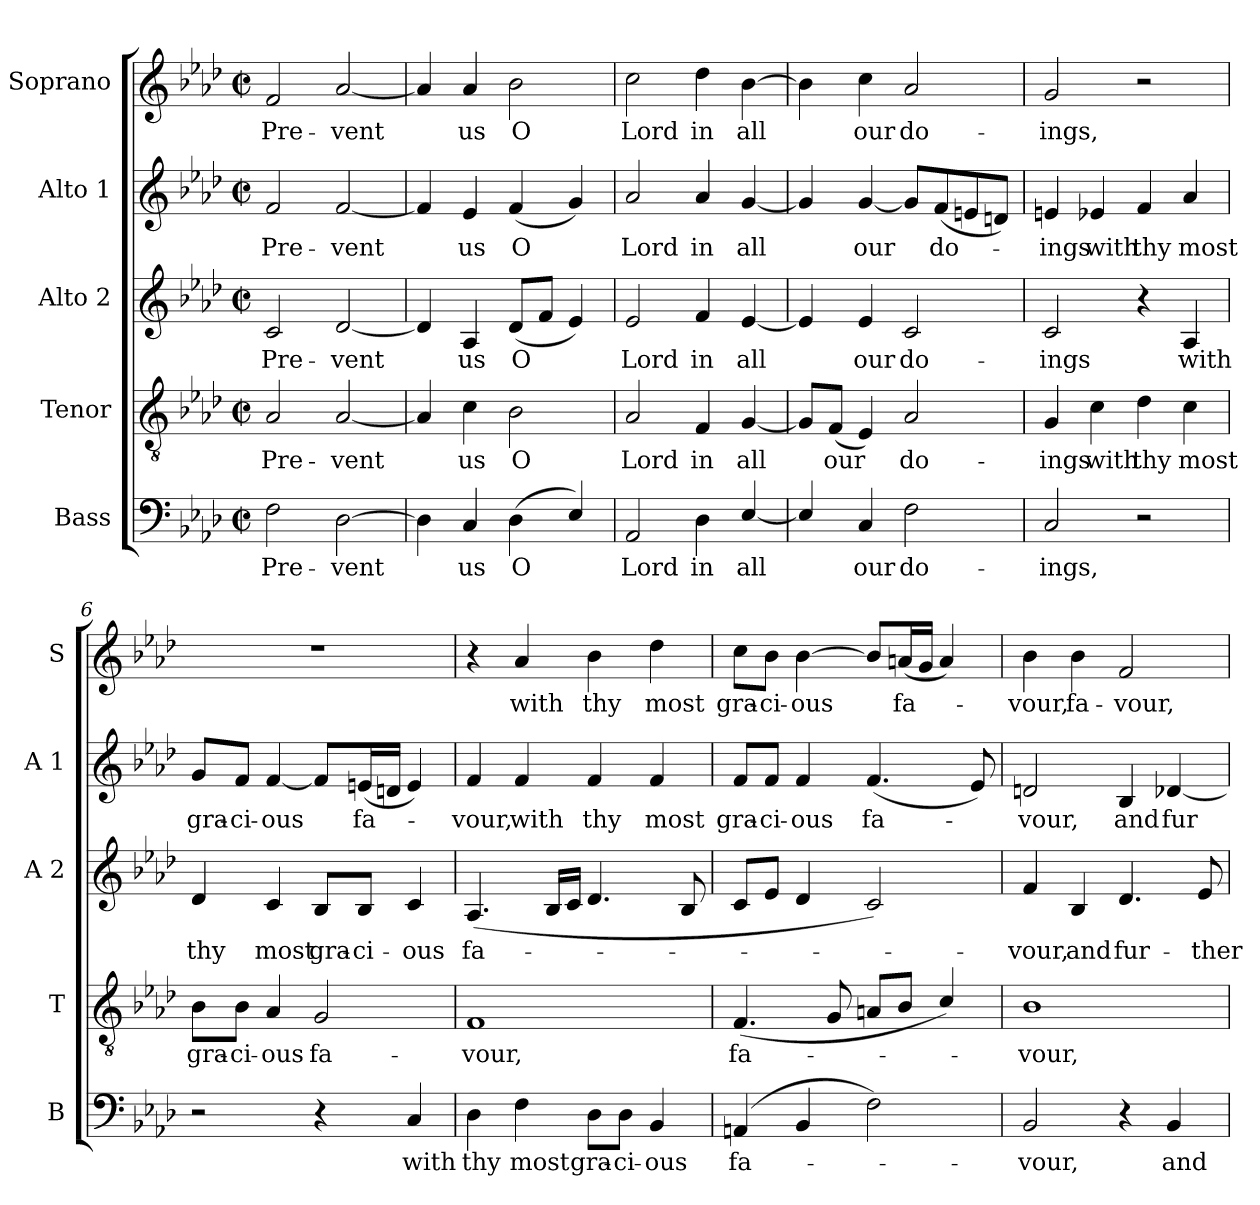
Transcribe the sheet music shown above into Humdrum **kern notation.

**kern	**text	**kern	**text	**kern	**text	**kern	**text	**kern	**text
*part5	*part5	*part4	*part4	*part3	*part3	*part2	*part2	*part1	*part1
*staff5	*staff5	*staff4	*staff4	*staff3	*staff3	*staff2	*staff2	*staff1	*staff1
*I"Bass	*	*I"Tenor	*	*I"Alto 2	*	*I"Alto 1	*	*I"Soprano	*
*I'B	*	*I'T	*	*I'A 2	*	*I'A 1	*	*I'S	*
*clefF4	*	*clefGv2	*	*clefG2	*	*clefG2	*	*clefG2	*
*k[b-e-a-d-]	*	*k[b-e-a-d-]	*	*k[b-e-a-d-]	*	*k[b-e-a-d-]	*	*k[b-e-a-d-]	*
*f:	*	*f:	*	*f:	*	*f:	*	*f:	*
*M2/2	*	*M2/2	*	*M2/2	*	*M2/2	*	*M2/2	*
*met(c|)	*	*met(c|)	*	*met(c|)	*	*met(c|)	*	*met(c|)	*
=1	=1	=1	=1	=1	=1	=1	=1	=1	=1
!	!LO:LY:b	!	!LO:LY:b	!	!LO:LY:b	!	!LO:LY:b	!	!LO:LY:b
2F\	Pre-	2A-/	Pre-	2c/	Pre-	2f/	Pre-	2f/	Pre-
!	!LO:LY:b	!	!LO:LY:b	!	!LO:LY:b	!	!LO:LY:b	!	!LO:LY:b
[2D-\	-vent	[2A-/	-vent	[2d-/	-vent	[2f/	-vent	[2a-/	-vent
=2	=2	=2	=2	=2	=2	=2	=2	=2	=2
4D-\]	.	4A-/]	.	4d-/]	.	4f/]	.	4a-/]	.
!	!LO:LY:b	!	!LO:LY:b	!	!LO:LY:b	!	!LO:LY:b	!	!LO:LY:b
4C/	us	4c\	us	4A-/	us	4e-/	us	4a-/	us
!	!LO:LY:b	!	!LO:LY:b	!	!LO:LY:b	!	!LO:LY:b	!	!LO:LY:b
(>4D-\	O	2B-\	O	(<8d-/L	O	(<4f/	O	2b-\	O
.	.	.	.	8f/J	.	.	.	.	.
4E-/)	.	.	.	4e-/)	.	4g/)	.	.	.
=3	=3	=3	=3	=3	=3	=3	=3	=3	=3
!	!LO:LY:b	!	!LO:LY:b	!	!LO:LY:b	!	!LO:LY:b	!	!LO:LY:b
2AA-/	Lord	2A-/	Lord	2e-/	Lord	2a-/	Lord	2cc\	Lord
!	!LO:LY:b	!	!LO:LY:b	!	!LO:LY:b	!	!LO:LY:b	!	!LO:LY:b
4D-\	in	4F/	in	4f/	in	4a-/	in	4dd-\	in
!	!LO:LY:b	!	!LO:LY:b	!	!LO:LY:b	!	!LO:LY:b	!	!LO:LY:b
[4E-/	all	[4G/	all	[4e-/	all	[4g/	all	[4b-\	all
=4	=4	=4	=4	=4	=4	=4	=4	=4	=4
4E-/]	.	8G/L]	.	4e-/]	.	4g/]	.	4b-\]	.
!	!	!	!LO:LY:b	!	!	!	!	!	!
.	.	(<8F/J	our	.	.	.	.	.	.
!	!LO:LY:b	!	!	!	!LO:LY:b	!	!LO:LY:b	!	!LO:LY:b
4C/	our	4E-/)	.	4e-/	our	[4g/	our	4cc\	our
!	!LO:LY:b	!	!LO:LY:b	!	!LO:LY:b	!	!	!	!LO:LY:b
2F\	do-	2A-/	do-	2c/	do-	8g/L]	.	2a-/	do-
!	!	!	!	!	!	!	!LO:LY:b	!	!
.	.	.	.	.	.	(<8f/	do-	.	.
.	.	.	.	.	.	8en/	.	.	.
.	.	.	.	.	.	8dn/J)	.	.	.
!!LO:LB:g=z
=5	=5	=5	=5	=5	=5	=5	=5	=5	=5
!	!LO:LY:b	!	!LO:LY:b	!	!LO:LY:b	!	!LO:LY:b	!	!LO:LY:b
2C/	-ings,	4G/	-ings	2c/	-ings	4en/	-ings	2g/	-ings,
!	!	!	!LO:LY:b	!	!	!	!LO:LY:b	!	!
.	.	4c\	with	.	.	4e-X/	with	.	.
!	!	!	!LO:LY:b	!	!	!	!LO:LY:b	!	!
2r	.	4d-\	thy	4r	.	4f/	thy	2r	.
!	!	!	!LO:LY:b	!	!LO:LY:b	!	!LO:LY:b	!	!
.	.	4c\	most	4A-/	with	4a-/	most	.	.
=6	=6	=6	=6	=6	=6	=6	=6	=6	=6
!	!	!	!LO:LY:b	!	!LO:LY:b	!	!LO:LY:b	!	!
2r	.	8B-\L	gra-	4d-/	thy	8g/L	gra-	1r	.
!	!	!	!LO:LY:b	!	!	!	!LO:LY:b	!	!
.	.	8B-\J	-ci-	.	.	8f/J	-ci-	.	.
!	!	!	!LO:LY:b	!	!LO:LY:b	!	!LO:LY:b	!	!
.	.	4A-/	-ous	4c/	most	[4f/	-ous	.	.
!	!	!	!LO:LY:b	!	!LO:LY:b	!	!	!	!
4r	.	2G/	fa-	8B-/L	gra-	8f/L]	.	.	.
!	!	!	!	!	!LO:LY:b	!	!LO:LY:b	!	!
.	.	.	.	8B-/J	-ci-	(<16en/L	fa-	.	.
.	.	.	.	.	.	16dn/JJ	.	.	.
!	!LO:LY:b	!	!	!	!LO:LY:b	!	!	!	!
4C/	with	.	.	4c/	-ous	4e/)	.	.	.
=7	=7	=7	=7	=7	=7	=7	=7	=7	=7
!	!LO:LY:b	!	!LO:LY:b	!	!LO:LY:b	!	!LO:LY:b	!	!
4D-\	thy	1F	-vour,	(<4.A-/	fa-	4f/	-vour,	4r	.
!	!LO:LY:b	!	!	!	!	!	!LO:LY:b	!	!LO:LY:b
4F\	most	.	.	.	.	4f/	with	4a-/	with
.	.	.	.	16B-/LL	.	.	.	.	.
.	.	.	.	16c/JJ	.	.	.	.	.
!	!LO:LY:b	!	!	!	!	!	!LO:LY:b	!	!LO:LY:b
8D-\L	gra-	.	.	4.d-/	.	4f/	thy	4b-\	thy
!	!LO:LY:b	!	!	!	!	!	!	!	!
8D-\J	-ci-	.	.	.	.	.	.	.	.
!	!LO:LY:b	!	!	!	!	!	!LO:LY:b	!	!LO:LY:b
4BB-/	-ous	.	.	.	.	4f/	most	4dd-\	most
.	.	.	.	8B-/	.	.	.	.	.
=8	=8	=8	=8	=8	=8	=8	=8	=8	=8
!	!LO:LY:b	!	!LO:LY:b	!	!	!	!LO:LY:b	!	!LO:LY:b
(>4AAn/	fa-	(>4.F/	fa-	8c/L	.	8f/L	gra-	8cc\L	gra-
!	!	!	!	!	!	!	!LO:LY:b	!	!LO:LY:b
.	.	.	.	8e-/J	.	8f/J	-ci-	8b-\J	-ci-
!	!	!	!	!	!	!	!LO:LY:b	!	!LO:LY:b
4BB-/	.	.	.	4d-/	.	4f/	-ous	[4b-\	-ous
.	.	8G/	.	.	.	.	.	.	.
!	!	!	!	!	!	!	!LO:LY:b	!	!
2F\)	.	8An/L	.	2c/)	.	(<4.f/	fa-	8b-/L]	.
!	!	!	!	!	!	!	!	!	!LO:LY:b
.	.	8B-/J	.	.	.	.	.	(<16an/L	fa-
.	.	.	.	.	.	.	.	16g/JJ	.
.	.	4c/)	.	.	.	.	.	4a/)	.
.	.	.	.	.	.	8e-/)	.	.	.
!!LO:PB:g=z
=9	=9	=9	=9	=9	=9	=9	=9	=9	=9
!	!LO:LY:b	!	!LO:LY:b	!	!LO:LY:b	!	!LO:LY:b	!	!LO:LY:b
2BB-/	-vour,	1B-	-vour,	4f/	-vour,	2dn/	-vour,	4b-\	-vour,
!	!	!	!	!	!LO:LY:b	!	!	!	!LO:LY:b
.	.	.	.	4B-/	and	.	.	4b-\	fa-
!	!	!	!	!	!LO:LY:b	!	!LO:LY:b	!	!LO:LY:b
4r	.	.	.	4.d-/	fur-	4B-/	and	2f/	-vour,
!	!LO:LY:b	!	!	!	!	!	!LO:LY:b	!	!
4BB-/	and	.	.	.	.	[4d-X/	fur-	.	.
!	!	!	!	!	!LO:LY:b	!	!	!	!
.	.	.	.	8e-/	-ther	.	.	.	.
=	=	=	=	=	=	=	=	=	=
*-	*-	*-	*-	*-	*-	*-	*-	*-	*-
